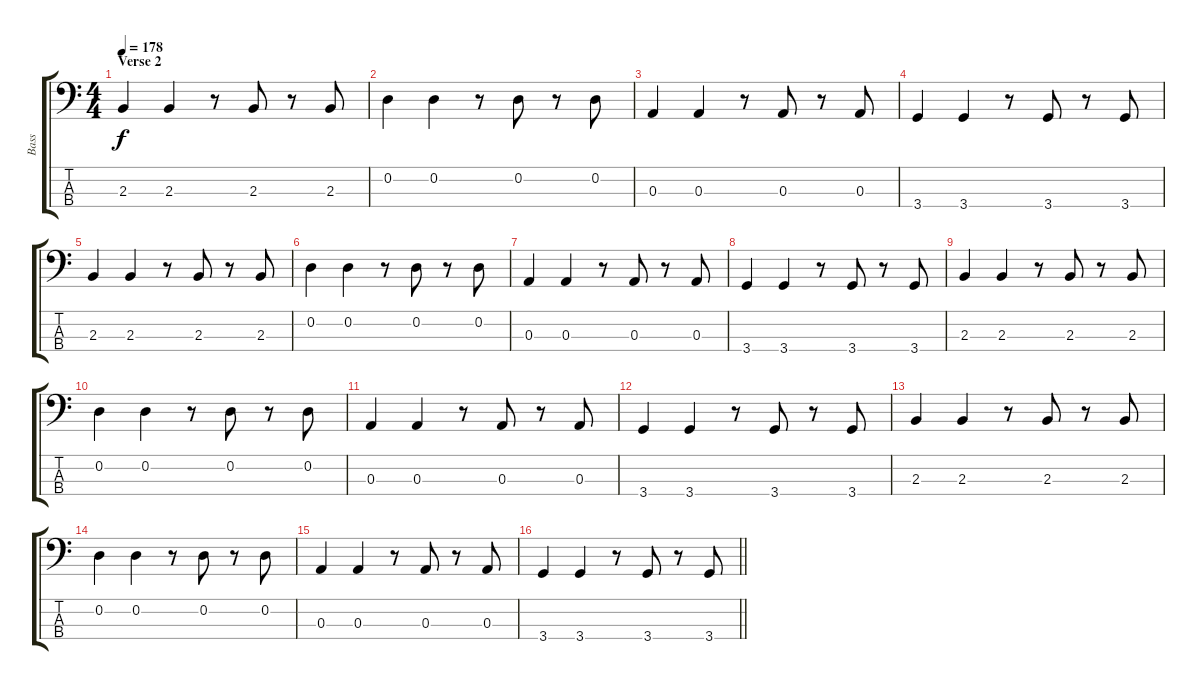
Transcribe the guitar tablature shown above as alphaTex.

\track ("Bass" "Bass") {instrument electricbassfinger}
\staff {score tabs}
\tuning (G2 D2 A1 E1) {hide}
\ts (4 4)
\section ("" "Verse 2")
\tempo 178
\clef f4
\ks c
2.3.4{dy f} 2.3.4 r.8 2.3.8 r.8 2.3.8 |
0.2.4 0.2.4 r.8 0.2.8 r.8 0.2.8 |
0.3.4 0.3.4 r.8 0.3.8 r.8 0.3.8 |
3.4.4 3.4.4 r.8 3.4.8 r.8 3.4.8 |
2.3.4 2.3.4 r.8 2.3.8 r.8 2.3.8 |
0.2.4 0.2.4 r.8 0.2.8 r.8 0.2.8 |
0.3.4 0.3.4 r.8 0.3.8 r.8 0.3.8 |
3.4.4 3.4.4 r.8 3.4.8 r.8 3.4.8 |
2.3.4 2.3.4 r.8 2.3.8 r.8 2.3.8 |
0.2.4 0.2.4 r.8 0.2.8 r.8 0.2.8 |
0.3.4 0.3.4 r.8 0.3.8 r.8 0.3.8 |
3.4.4 3.4.4 r.8 3.4.8 r.8 3.4.8 |
2.3.4 2.3.4 r.8 2.3.8 r.8 2.3.8 |
0.2.4 0.2.4 r.8 0.2.8 r.8 0.2.8 |
0.3.4 0.3.4 r.8 0.3.8 r.8 0.3.8 |
\barLineRight lightlight
3.4.4 3.4.4 r.8 3.4.8 r.8 3.4.8
